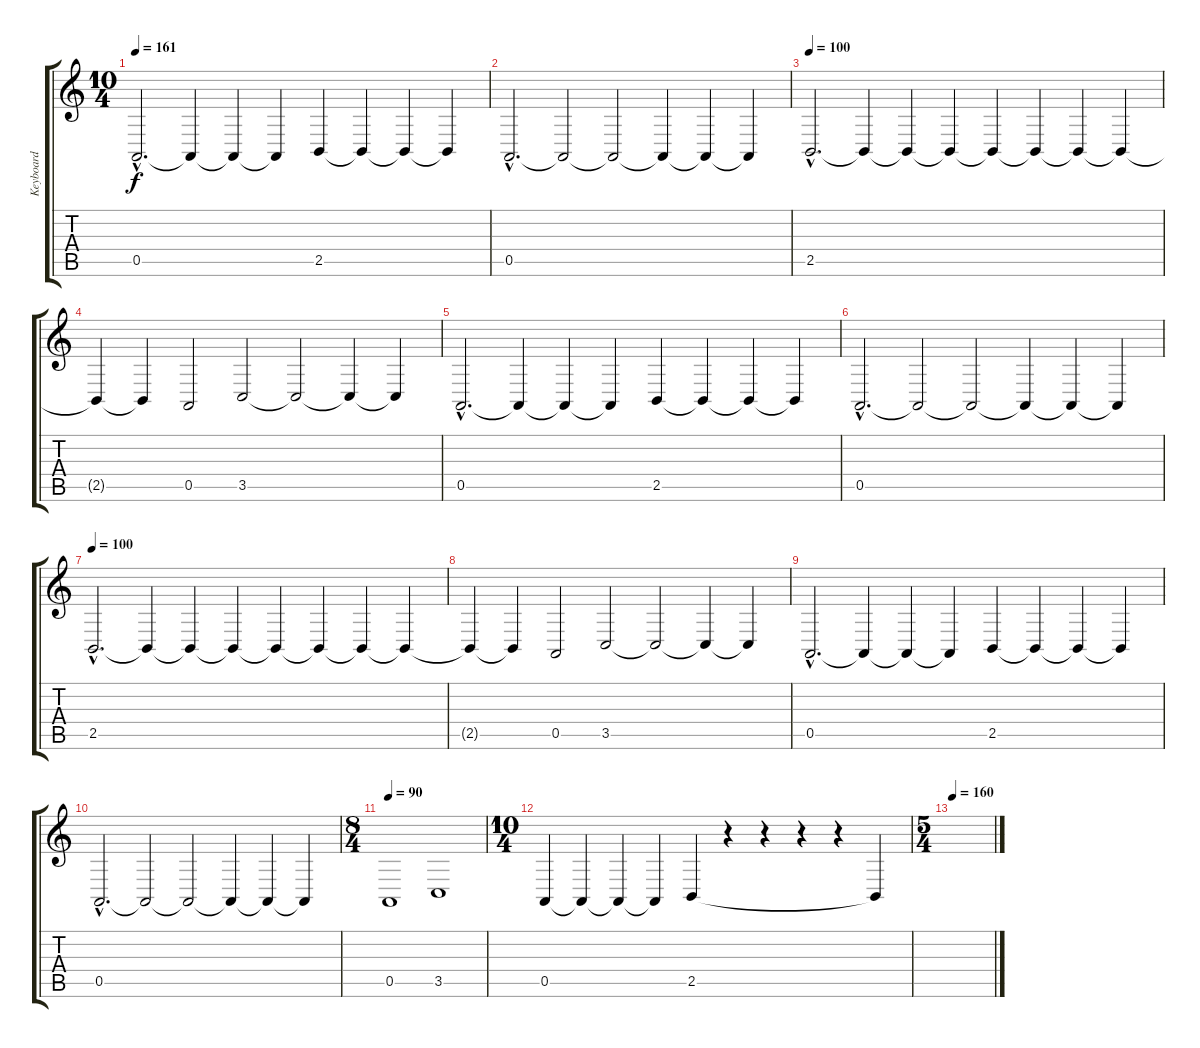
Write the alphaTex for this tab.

\track ("Keyboard" "Keyboard") {instrument lead7fifths}
\staff {score tabs}
\tuning (E4 B3 G3 D3 A2 E2) {hide}
\ts (10 4)
\tempo 161
\clef g2
\ks c
0.5{hac}.2{d dy f} 0.5{t}.4 0.5{t}.4 0.5{t}.4 2.5.4 2.5{t}.4 2.5{t}.4 2.5{t}.4 |
0.5{hac}.2{d} 0.5{t}.2 0.5{t}.2 0.5{t}.4 0.5{t}.4 0.5{t}.4 |
\tempo 100
2.5{hac}.2{d} 2.5{t}.4 2.5{t}.4 2.5{t}.4 2.5{t}.4 2.5{t}.4 2.5{t}.4 2.5{t}.4 |
2.5{t}.4 2.5{t}.4 0.5.2 3.5.2 3.5{t}.2 3.5{t}.4 3.5{t}.4 |
0.5{hac}.2{d} 0.5{t}.4 0.5{t}.4 0.5{t}.4 2.5.4 2.5{t}.4 2.5{t}.4 2.5{t}.4 |
0.5{hac}.2{d} 0.5{t}.2 0.5{t}.2 0.5{t}.4 0.5{t}.4 0.5{t}.4 |
\tempo 100
2.5{hac}.2{d} 2.5{t}.4 2.5{t}.4 2.5{t}.4 2.5{t}.4 2.5{t}.4 2.5{t}.4 2.5{t}.4 |
2.5{t}.4 2.5{t}.4 0.5.2 3.5.2 3.5{t}.2 3.5{t}.4 3.5{t}.4 |
0.5{hac}.2{d} 0.5{t}.4 0.5{t}.4 0.5{t}.4 2.5.4 2.5{t}.4 2.5{t}.4 2.5{t}.4 |
0.5{hac}.2{d} 0.5{t}.2 0.5{t}.2 0.5{t}.4 0.5{t}.4 0.5{t}.4 |
\ts (8 4)
\tempo 90
0.5.1 3.5.1 |
\ts (10 4)
0.5.4{volume 4} 0.5{t}.4 0.5{t}.4 0.5{t}.4 2.5.4 r.4 r.4 r.4 r.4 2.5{t}.4 |
\ts (5 4)
\tempo 160
